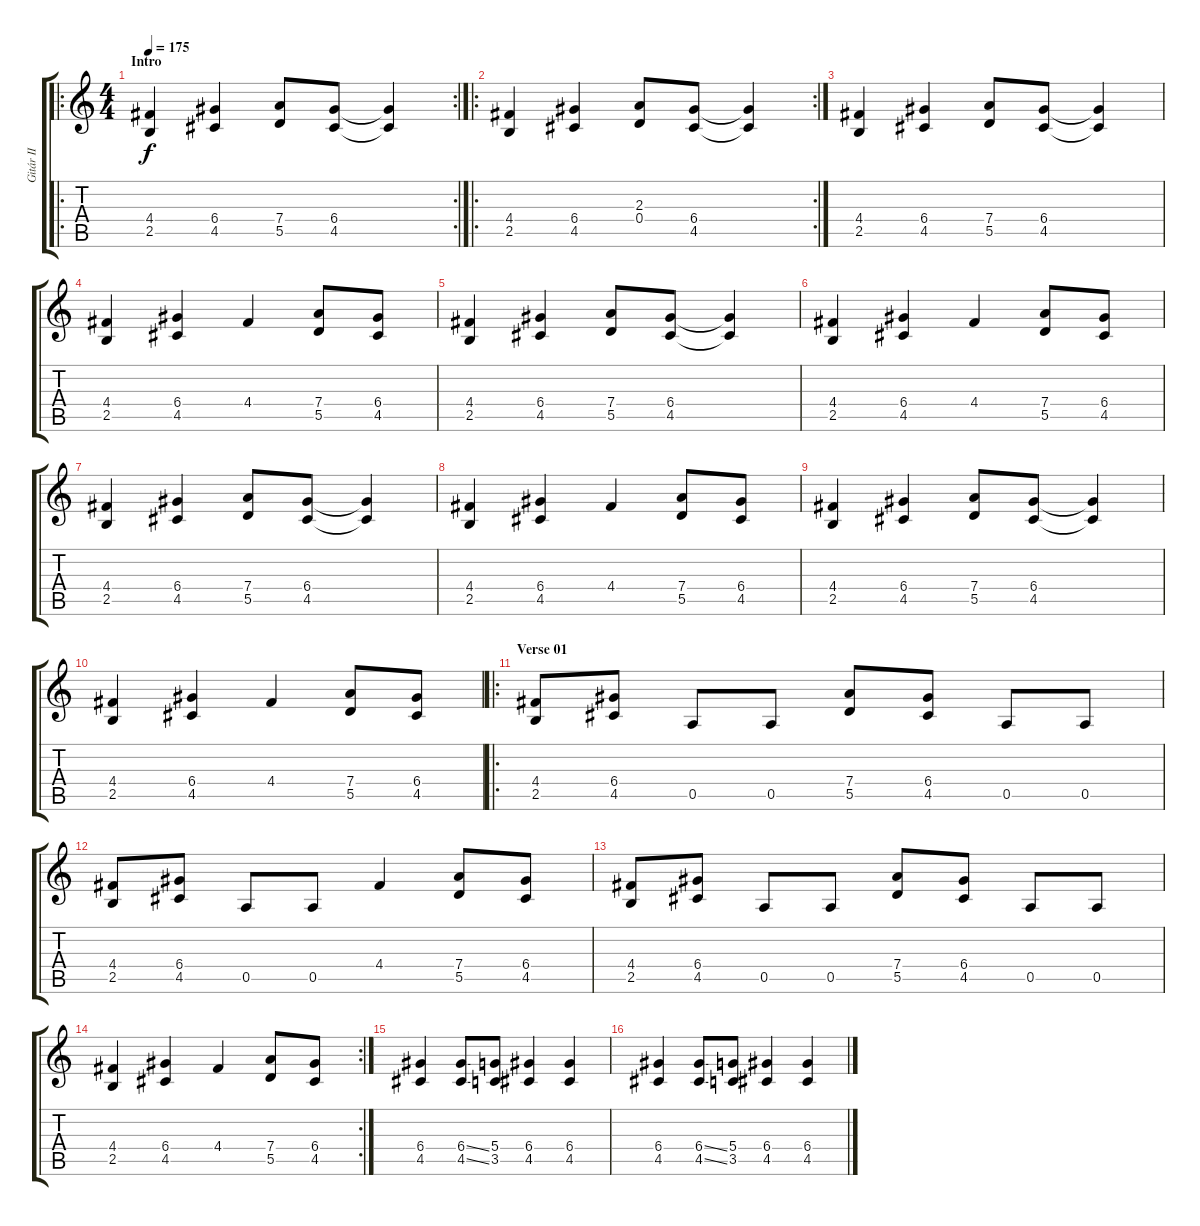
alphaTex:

\track ("Gitár II" "Gitár II") {instrument overdrivenguitar}
\staff {score tabs}
\tuning (E4 B3 G3 D3 A2 E2) {hide}
\ro
\rc 2
\ts (4 4)
\section ("" "Intro")
\tempo 175
\clef g2
\ks c
(4.4 2.5).4{dy f instrument overdrivenguitar} (6.4 4.5).4 (7.4 5.5).8 (6.4 4.5).8 (6.4{t} 4.5{t}).4 |
\ro
\rc 2
(4.4 2.5).4 (6.4 4.5).4 (2.3 0.4).8 (6.4 4.5).8 (6.4{t} 4.5{t}).4 |
(4.4 2.5).4 (6.4 4.5).4 (7.4 5.5).8 (6.4 4.5).8 (6.4{t} 4.5{t}).4 |
(4.4 2.5).4 (6.4 4.5).4 4.4.4 (7.4 5.5).8 (6.4 4.5).8 |
(4.4 2.5).4 (6.4 4.5).4 (7.4 5.5).8 (6.4 4.5).8 (6.4{t} 4.5{t}).4 |
(4.4 2.5).4 (6.4 4.5).4 4.4.4 (7.4 5.5).8 (6.4 4.5).8 |
(4.4 2.5).4 (6.4 4.5).4 (7.4 5.5).8 (6.4 4.5).8 (6.4{t} 4.5{t}).4 |
(4.4 2.5).4 (6.4 4.5).4 4.4.4 (7.4 5.5).8 (6.4 4.5).8 |
(4.4 2.5).4 (6.4 4.5).4 (7.4 5.5).8 (6.4 4.5).8 (6.4{t} 4.5{t}).4 |
(4.4 2.5).4 (6.4 4.5).4 4.4.4 (7.4 5.5).8 (6.4 4.5).8 |
\ro
\section ("" "Verse 01")
(4.4 2.5).8 (6.4 4.5).8 0.5.8 0.5.8 (7.4 5.5).8 (6.4 4.5).8 0.5.8 0.5.8 |
(4.4 2.5).8 (6.4 4.5).8 0.5.8 0.5.8 4.4.4 (7.4 5.5).8 (6.4 4.5).8 |
(4.4 2.5).8 (6.4 4.5).8 0.5.8 0.5.8 (7.4 5.5).8 (6.4 4.5).8 0.5.8 0.5.8 |
\rc 2
(4.4 2.5).4 (6.4 4.5).4 4.4.4 (7.4 5.5).8 (6.4 4.5).8 |
(6.4 4.5).4 (6.4{ss} 4.5{ss}).8 (5.4 3.5).8 (6.4 4.5).4 (6.4 4.5).4 |
(6.4 4.5).4 (6.4{ss} 4.5{ss}).8 (5.4 3.5).8 (6.4 4.5).4 (6.4 4.5).4
